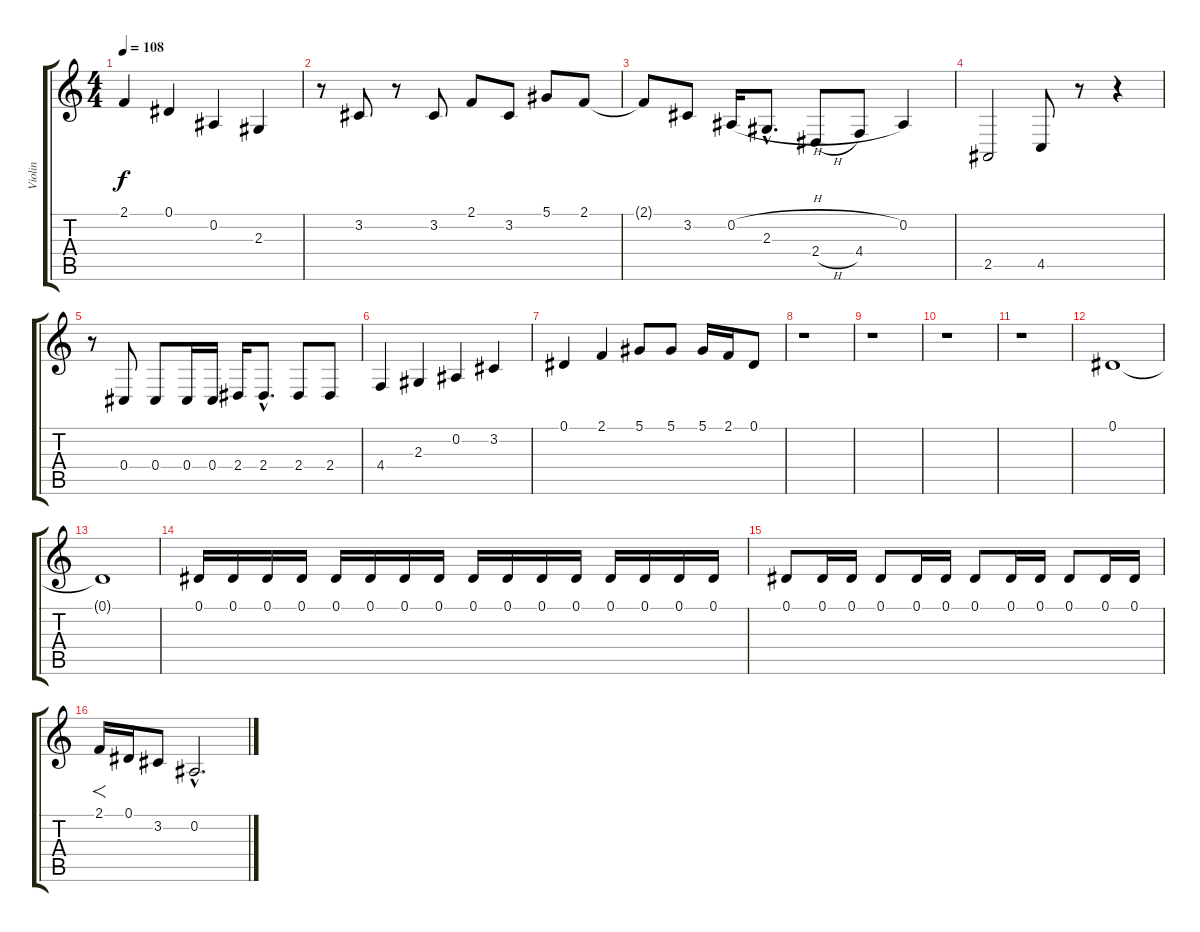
\track ("Violin" "Violin") {instrument violin}
\staff {score tabs}
\tuning (Eb4 Bb3 Gb3 Db3 Ab2 Eb2) {hide}
\ts (4 4)
\tempo 108
\clef g2
\ks c
2.1.4{dy f} 0.1.4 0.2.4 2.3.4 |
r.8 3.2.8 r.8 3.2.8 2.1.8 3.2.8 5.1.8 2.1.8 |
2.1{t}.8 3.2.8 0.2{h}.16 2.3{hac}.8{d} 2.4{h}.8 4.4.8 0.2.4 |
2.5.2 4.5.8 r.8 r.4 |
r.8 0.4.8 0.4.8 0.4.16 0.4.16 2.4.16 2.4{hac}.8{d} 2.4.8 2.4.8 |
4.4.4 2.3.4 0.2.4 3.2.4 |
0.1.4 2.1.4 5.1.8 5.1.8 5.1.16 2.1.16 0.1.8 |
r.1 |
r.1 |
r.1 |
r.1 |
0.1.1 |
0.1{t}.1 |
0.1.16 0.1.16 0.1.16 0.1.16 0.1.16 0.1.16 0.1.16 0.1.16 0.1.16 0.1.16 0.1.16 0.1.16 0.1.16 0.1.16 0.1.16 0.1.16 |
0.1.8 0.1.16 0.1.16 0.1.8 0.1.16 0.1.16 0.1.8 0.1.16 0.1.16 0.1.8 0.1.16 0.1.16 |
2.1.16{f} 0.1.16 3.2.8 0.2{hac}.2{d}
